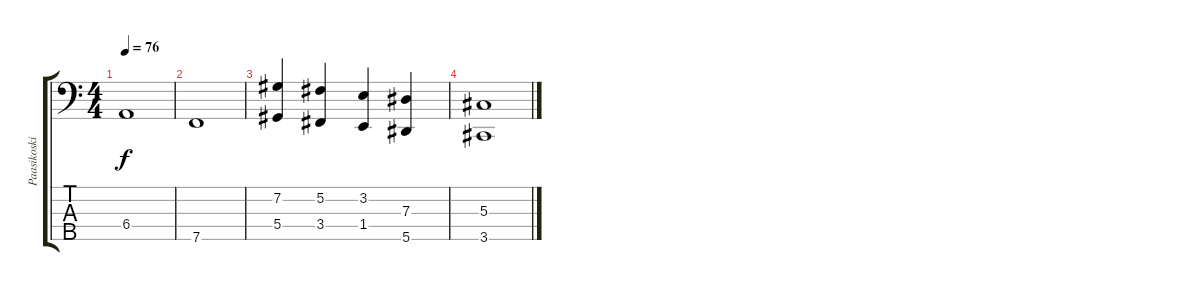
\track ("Paasikoski (Bass)" "Paasikoski") {instrument electricbassfinger}
\staff {score tabs}
\tuning (Gb2 Db2 Ab1 Eb1 Bb0) {hide}
\ts (4 4)
\tempo 76
\clef f4
\ks c
6.4.1{dy f} |
7.5.1 |
(7.2 5.4).4 (5.2 3.4).4 (3.2 1.4).4 (7.3 5.5).4 |
(5.3 3.5).1
